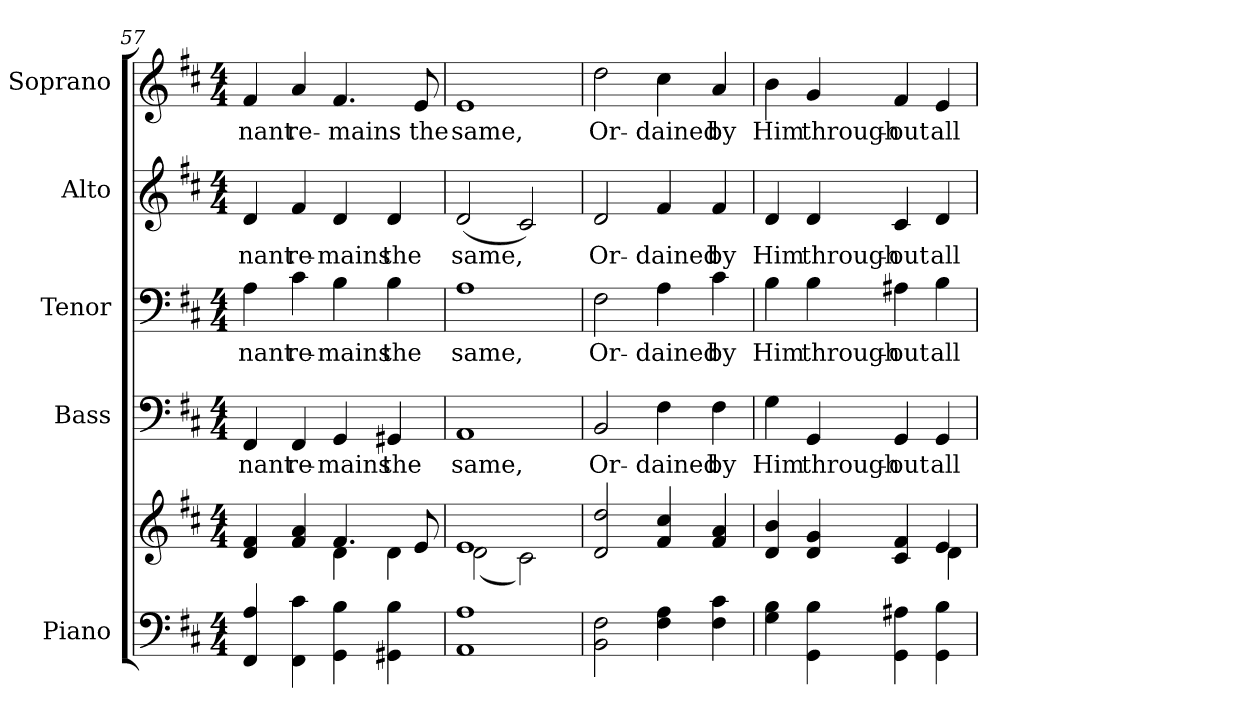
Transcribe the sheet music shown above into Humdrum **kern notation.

**kern	**kern	**kern	**text	**kern	**text	**kern	**text	**kern	**text
*part5	*part5	*part4	*part4	*part3	*part3	*part2	*part2	*part1	*part1
*staff6	*staff5	*staff4	*staff4	*staff3	*staff3	*staff2	*staff2	*staff1	*staff1
*I"Piano	*	*I"Bass	*	*I"Tenor	*	*I"Alto	*	*I"Soprano	*
*I'Pno.	*	*I'B.	*	*I'T.	*	*I'A.	*	*I'S.	*
*clefF4	*clefG2	*clefF4	*	*clefF4	*	*clefG2	*	*clefG2	*
*k[f#c#]	*k[f#c#]	*k[f#c#]	*	*k[f#c#]	*	*k[f#c#]	*	*k[f#c#]	*
*D:	*D:	*D:	*	*D:	*	*D:	*	*D:	*
*M4/4	*M4/4	*M4/4	*	*M4/4	*	*M4/4	*	*M4/4	*
=57	=57	=57	=57	=57	=57	=57	=57	=57	=57
*	*^	*	*	*	*	*	*	*	*
!	!	!	!	!LO:LY:b:color=#000000	!	!	!	!	!	!
!	!	!	!	!	!	!LO:LY:b:color=#000000	!	!	!	!
!	!	!	!	!	!	!	!	!LO:LY:b:color=#000000	!	!
!	!	!	!	!	!	!	!	!	!	!LO:LY:b:color=#000000
4FF#i/ 4Ai	4di/ 4f#i	2ryy	4FF#i/	-nant	4Ai\	-nant	4di/	-nant	4f#i/	-nant
!	!	!	!	!LO:LY:b:color=#000000	!	!	!	!	!	!
!	!	!	!	!	!	!LO:LY:b:color=#000000	!	!	!	!
!	!	!	!	!	!	!	!	!LO:LY:b:color=#000000	!	!
!	!	!	!	!	!	!	!	!	!	!LO:LY:b:color=#000000
4FF#i\ 4c#i	4f#i/ 4ai	.	4FF#i/	re-	4c#i\	re-	4f#i/	re-	4ai/	re-
!	!	!	!	!LO:LY:b:color=#000000	!	!	!	!	!	!
!	!	!	!	!	!	!LO:LY:b:color=#000000	!	!	!	!
!	!	!	!	!	!	!	!	!LO:LY:b:color=#000000	!	!
!	!	!	!	!	!	!	!	!	!	!LO:LY:b:color=#000000
4GGi\ 4Bi	4.f#i/	4di\	4GGi/	-mains	4Bi\	-mains	4di/	-mains	4.f#i/	-mains
!	!	!	!	!LO:LY:b:color=#000000	!	!	!	!	!	!
!	!	!	!	!	!	!LO:LY:b:color=#000000	!	!	!	!
!	!	!	!	!	!	!	!	!LO:LY:b:color=#000000	!	!
4GG#Xi\ 4Bi	.	4di\	4GG#Xi/	the	4Bi\	the	4di/	the	.	.
!	!	!	!	!	!	!	!	!	!	!LO:LY:b:color=#000000
.	8ei/	.	.	.	.	.	.	.	8ei/	the
!!LO:PB:g=z
=58	=58	=58	=58	=58	=58	=58	=58	=58	=58	=58
!	!	!	!	!LO:LY:b:color=#000000	!	!	!	!	!	!
!	!	!	!	!	!	!LO:LY:b:color=#000000	!	!	!	!
!	!	!	!	!	!	!	!	!LO:LY:b:color=#000000	!	!
!	!	!	!	!	!	!	!	!	!	!LO:LY:b:color=#000000
1AAi 1Ai	1ei	(2di\	1AAi	same,	1Ai	same,	(2di/	same,	1ei	same,
.	.	2c#i\)	.	.	.	.	2c#i/)	.	.	.
*	*v	*v	*	*	*	*	*	*	*	*
=59	=59	=59	=59	=59	=59	=59	=59	=59	=59
*	*^	*	*	*	*	*	*	*	*
!	!	!	!	!LO:LY:b:color=#000000	!	!	!	!	!	!
*	*v	*v	*	*	*	*	*	*	*	*
*	*^	*	*	*	*	*	*	*	*
!	!	!	!	!	!	!LO:LY:b:color=#000000	!	!	!	!
*	*v	*v	*	*	*	*	*	*	*	*
*	*^	*	*	*	*	*	*	*	*
!	!	!	!	!	!	!	!	!LO:LY:b:color=#000000	!	!
*	*v	*v	*	*	*	*	*	*	*	*
*	*^	*	*	*	*	*	*	*	*
!	!	!	!	!	!	!	!	!	!	!LO:LY:b:color=#000000
*	*v	*v	*	*	*	*	*	*	*	*
2BBi\ 2F#i	2di/ 2ddi	2BBi/	Or-	2F#i\	Or-	2di/	Or-	2ddi\	Or-
!	!	!	!LO:LY:b:color=#000000	!	!	!	!	!	!
!	!	!	!	!	!LO:LY:b:color=#000000	!	!	!	!
!	!	!	!	!	!	!	!LO:LY:b:color=#000000	!	!
!	!	!	!	!	!	!	!	!	!LO:LY:b:color=#000000
4F#i\ 4Ai	4f#i/ 4cc#i	4F#i\	-dained	4Ai\	-dained	4f#i/	-dained	4cc#i\	-dained
!	!	!	!LO:LY:b:color=#000000	!	!	!	!	!	!
!	!	!	!	!	!LO:LY:b:color=#000000	!	!	!	!
!	!	!	!	!	!	!	!LO:LY:b:color=#000000	!	!
!	!	!	!	!	!	!	!	!	!LO:LY:b:color=#000000
4F#i\ 4c#i	4f#i/ 4ai	4F#i\	by	4c#i\	by	4f#i/	by	4ai/	by
=60	=60	=60	=60	=60	=60	=60	=60	=60	=60
*	*^	*	*	*	*	*	*	*	*
!	!	!	!	!LO:LY:b:color=#000000	!	!	!	!	!	!
!	!	!	!	!	!	!LO:LY:b:color=#000000	!	!	!	!
!	!	!	!	!	!	!	!	!LO:LY:b:color=#000000	!	!
!	!	!	!	!	!	!	!	!	!	!LO:LY:b:color=#000000
4Gi\ 4Bi	4di/ 4bi	2ryy	4Gi\	Him	4Bi\	Him	4di/	Him	4bi\	Him
!	!	!	!	!LO:LY:b:color=#000000	!	!	!	!	!	!
!	!	!	!	!	!	!LO:LY:b:color=#000000	!	!	!	!
!	!	!	!	!	!	!	!	!LO:LY:b:color=#000000	!	!
!	!	!	!	!	!	!	!	!	!	!LO:LY:b:color=#000000
4GGi\ 4Bi	4di/ 4gi	.	4GGi/	through-	4Bi\	through-	4di/	through-	4gi/	through-
!	!	!	!	!LO:LY:b:color=#000000	!	!	!	!	!	!
!	!	!	!	!	!	!LO:LY:b:color=#000000	!	!	!	!
!	!	!	!	!	!	!	!	!LO:LY:b:color=#000000	!	!
!	!	!	!	!	!	!	!	!	!	!LO:LY:b:color=#000000
4GGi\ 4A#Xi	4c#i/ 4f#i	4ryy	4GGi/	-out	4A#Xi\	-out	4c#i/	-out	4f#i/	-out
!	!	!	!	!LO:LY:b:color=#000000	!	!	!	!	!	!
!	!	!	!	!	!	!LO:LY:b:color=#000000	!	!	!	!
!	!	!	!	!	!	!	!	!LO:LY:b:color=#000000	!	!
!	!	!	!	!	!	!	!	!	!	!LO:LY:b:color=#000000
4GGi\ 4Bi	4ei/	4di\	4GGi/	all	4Bi\	all	4di/	all	4ei/	all
*	*v	*v	*	*	*	*	*	*	*	*
=	=	=	=	=	=	=	=	=	=
*-	*-	*-	*-	*-	*-	*-	*-	*-	*-
